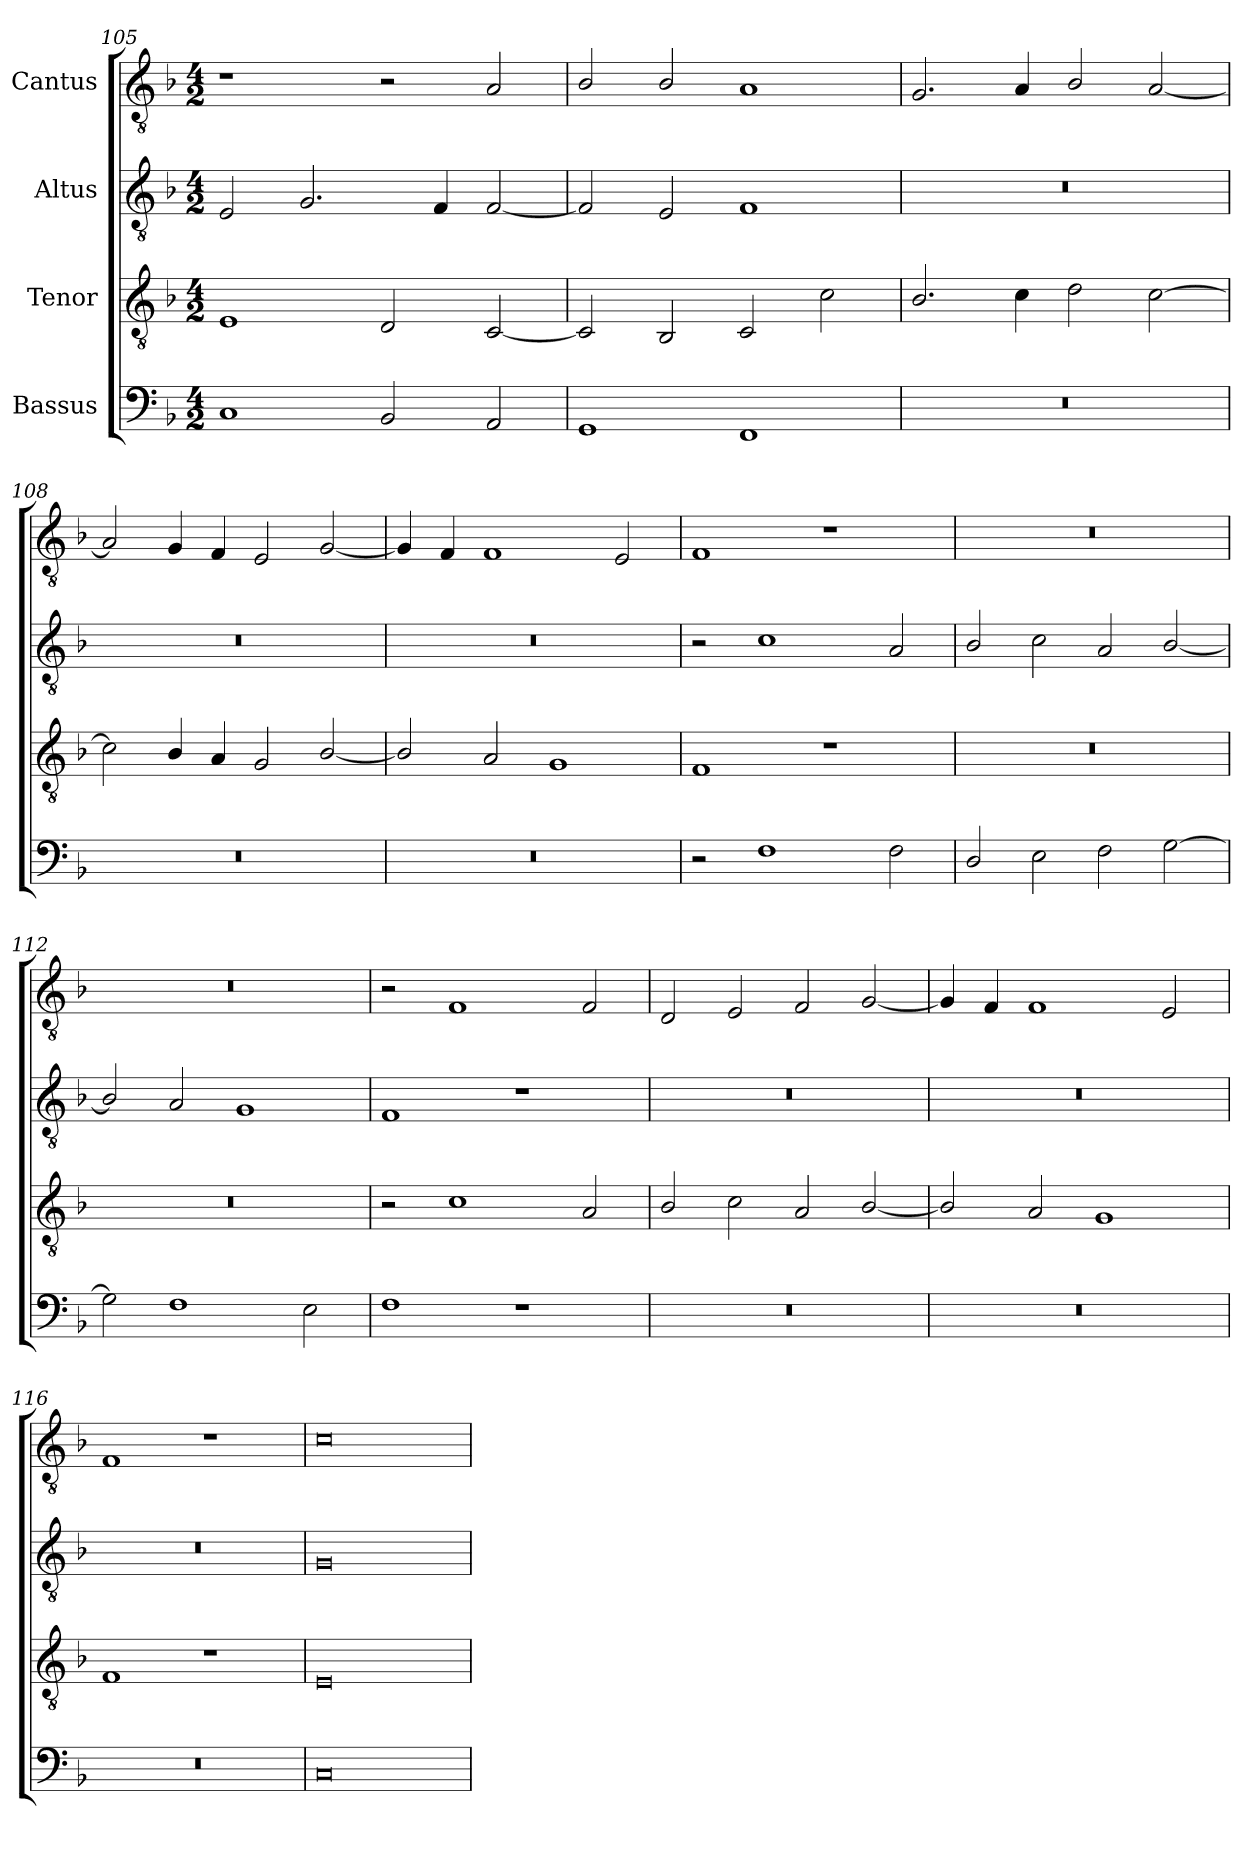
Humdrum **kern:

**kern	**kern	**kern	**kern
*part4	*part3	*part2	*part1
*staff4	*staff3	*staff2	*staff1
*I"Bassus	*I"Tenor	*I"Altus	*I"Cantus
*clefF4	*clefGv2	*clefGv2	*clefGv2
*k[b-]	*k[b-]	*k[b-]	*k[b-]
*M4/2	*M4/2	*M4/2	*M4/2
=105	=105	=105	=105
1C/	1E/	2E/	1r
.	.	2.G/	.
2BB-/	2D/	.	2r
.	.	4F/	.
2AA/	[2C/	[2F/	2A/
=106	=106	=106	=106
1GG/	2C/]	2F/]	2B-/
.	2BB-/	2E/	2B-/
1FF/	2C/	1F/	1A/
.	2c\	.	.
=107	=107	=107	=107
0r	2.B-/	0r	2.G/
.	4c\	.	4A/
.	2d\	.	2B-/
.	[2c\	.	[2A/
=108	=108	=108	=108
0r	2c\]	0r	2A/]
.	4B-/	.	4G/
.	4A/	.	4F/
.	2G/	.	2E/
.	[2B-/	.	[2G/
=109	=109	=109	=109
0r	2B-/]	0r	4G/]
.	.	.	4F/
.	2A/	.	1F/
.	1G/	.	.
.	.	.	2E/
=110	=110	=110	=110
2r	1F/	2r	1F/
1F\	.	1c\	.
.	1r	.	1r
2F\	.	2A/	.
=111	=111	=111	=111
2D/	0r	2B-/	0r
2E\	.	2c\	.
2F\	.	2A/	.
[2G\	.	[2B-/	.
=112	=112	=112	=112
2G\]	0r	2B-/]	0r
1F\	.	2A/	.
.	.	1G/	.
2E\	.	.	.
=113	=113	=113	=113
1F\	2r	1F/	2r
.	1c\	.	1F/
1r	.	1r	.
.	2A/	.	2F/
=114	=114	=114	=114
0r	2B-/	0r	2D/
.	2c\	.	2E/
.	2A/	.	2F/
.	[2B-/	.	[2G/
=115	=115	=115	=115
0r	2B-/]	0r	4G/]
.	.	.	4F/
.	2A/	.	1F/
.	1G/	.	.
.	.	.	2E/
=116	=116	=116	=116
0r	1F/	0r	1F/
.	1r	.	1r
=117	=117	=117	=117
0C/	0E/	0G/	0c\
=	=	=	=
*-	*-	*-	*-
